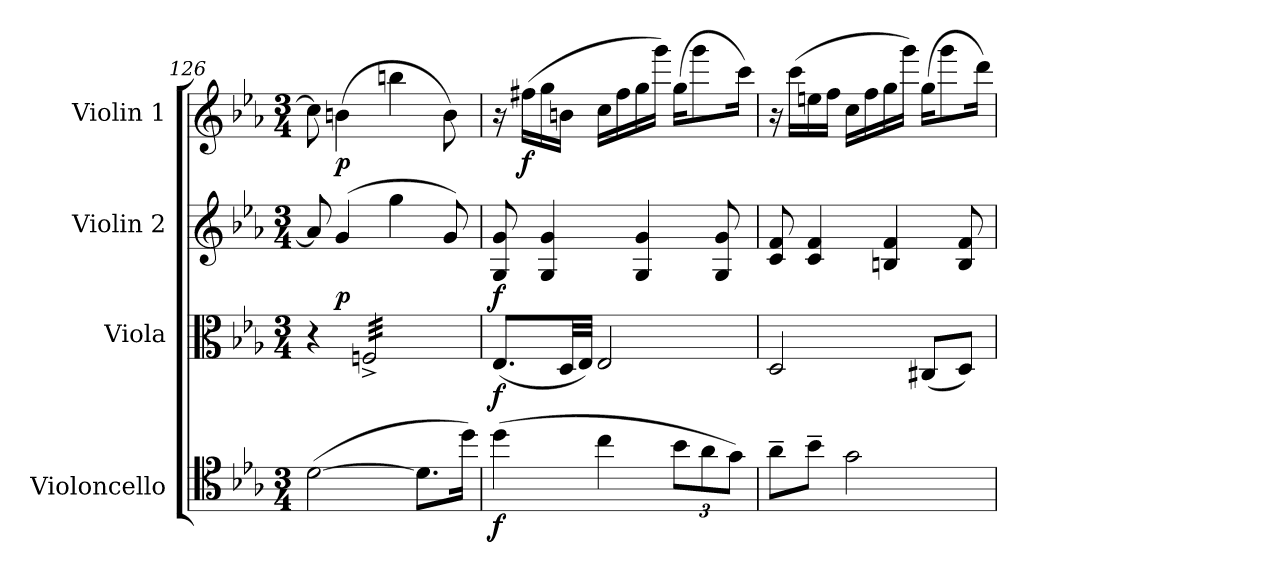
**kern	**dynam	**kern	**dynam	**kern	**dynam	**kern	**dynam
*part4	*part4	*part3	*part3	*part2	*part2	*part1	*part1
*staff4	*staff4	*staff3	*staff3	*staff2	*staff2	*staff1	*staff1
*I"Violoncello	*	*I"Viola	*	*I"Violin 2	*	*I"Violin 1	*
*I'Vc	*	*I'Vla	*	*I'Vln	*	*I'Vln	*
*clefC4	*	*clefC3	*	*clefG2	*	*clefG2	*
*k[b-e-a-]	*	*k[b-e-a-]	*	*k[b-e-a-]	*	*k[b-e-a-]	*
*M3/4	*	*M3/4	*	*M3/4	*	*M3/4	*
=126	=126	=126	=126	=126	=126	=126	=126
([2d\	.	4r	.	8a-/]	.	8cc\]	.
!	!	!	!	!	!LO:DY:b	!	!LO:DY:b
.	.	.	.	(4g/	p	(4bn\	p
*	*	*tremolo	*	*	*	*	*
.	.	32Fn^>/LLL	.	.	.	.	.
.	.	32Fn^>/	.	.	.	.	.
.	.	32Fn^>/	.	.	.	.	.
.	.	32Fn^>/	.	.	.	.	.
.	.	32Fn^>/	.	4gg\	.	4bbn\	.
.	.	32Fn^>/	.	.	.	.	.
.	.	32Fn^>/	.	.	.	.	.
.	.	32Fn^>/	.	.	.	.	.
8.d\L]	.	32Fn^>/	.	.	.	.	.
.	.	32Fn^>/	.	.	.	.	.
.	.	32Fn^>/	.	.	.	.	.
.	.	32Fn^>/	.	.	.	.	.
.	.	32Fn^>/	.	8g/)	.	8b\)	.
.	.	32Fn^>/	.	.	.	.	.
16dd\Jk)	.	32Fn^>/	.	.	.	.	.
.	.	32Fn^>/JJJ	.	.	.	.	.
*	*	*Xtremolo	*	*	*	*	*
=127	=127	=127	=127	=127	=127	=127	=127
!	!LO:DY:b	!	!LO:DY:b	!	!LO:DY:b	!	!
(4dd\	f	(8.E-/L	f	8G/ 8g/	f	16r	.
!	!	!	!	!	!	!	!LO:DY:b
.	.	.	.	.	.	(16ff#X\LL	f
.	.	.	.	4G/ 4g/	.	16gg\	.
.	.	32D/LL	.	.	.	16bn\JJ	.
.	.	32E-/JJJ)	.	.	.	.	.
4cc\	.	2E-/	.	.	.	16cc\LL	.
.	.	.	.	.	.	16ff#\	.
.	.	.	.	4G/ 4g/	.	16gg\	.
.	.	.	.	.	.	16ggg\JJ)	.
12b-\L	.	.	.	.	.	(16gg\KL	.
.	.	.	.	.	.	8ggg\	.
12a-\	.	.	.	.	.	.	.
.	.	.	.	8G/ 8g/	.	.	.
12g\J)	.	.	.	.	.	.	.
.	.	.	.	.	.	16ccc\Jk)	.
!!LO:LB:g=z
=128	=128	=128	=128	=128	=128	=128	=128
8a-~\L	.	2D/	.	8c/ 8f/	.	16r	.
.	.	.	.	.	.	(16ccc\LL	.
8b-~\J	.	.	.	4c/ 4f/	.	16een\	.
.	.	.	.	.	.	16ff\JJ	.
2g\	.	.	.	.	.	16cc\LL	.
.	.	.	.	.	.	16ff\	.
.	.	.	.	4Bn/ 4f/	.	16gg\	.
.	.	.	.	.	.	16ggg\JJ)	.
.	.	(8C#X/L	.	.	.	(16gg\KL	.
.	.	.	.	.	.	8ggg\	.
.	.	8D/J)	.	8B/ 8f/	.	.	.
.	.	.	.	.	.	16ddd\Jk)	.
=	=	=	=	=	=	=	=
*-	*-	*-	*-	*-	*-	*-	*-
